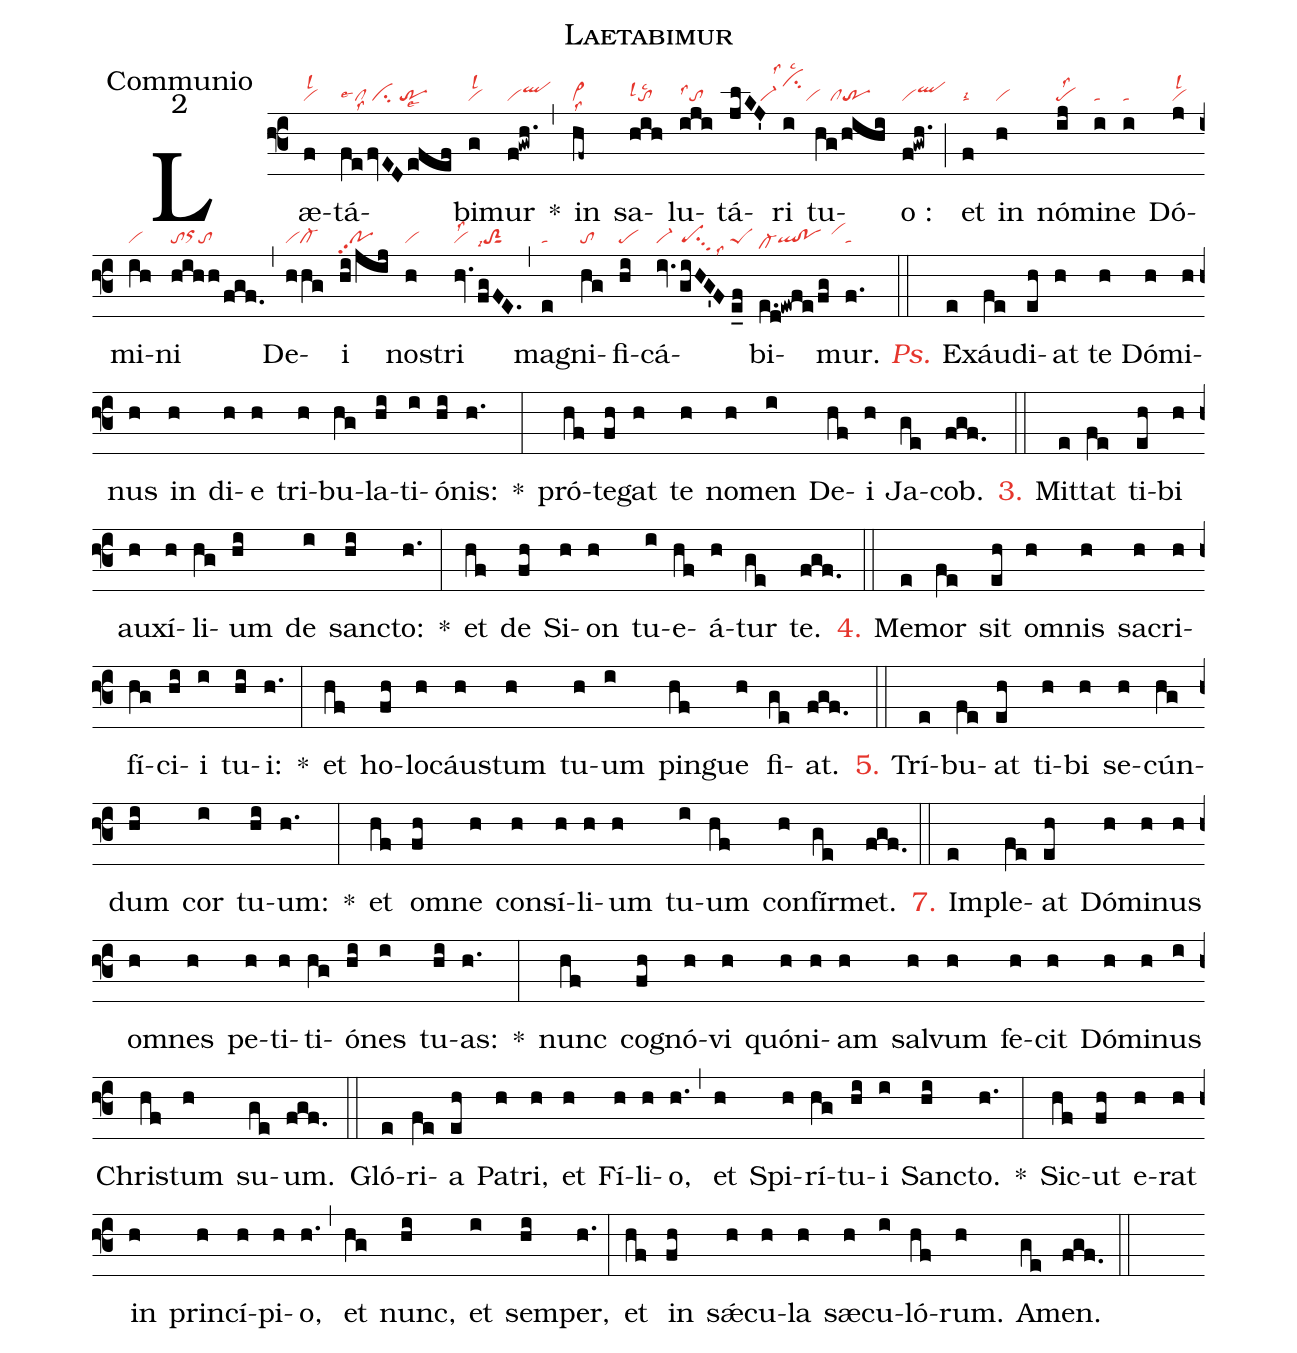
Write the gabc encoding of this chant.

name:Laetabimur;
office-part:Communio;
mode:2;
nabc-lines:1;
%%
(f3) Læ(f|vilsl2)tá(fefvEDefef|cllse4lss8/ci/trlse8)bi(g|vilsl2)mur(f!gwh.|viqlhi) *(,) in(hf~|vi>lss8) sa(hih|tolsl1lsc2)lu(iji|tolss1)tá(jlKJ'|////////vi-`cihklss1lsc2)ri(i|//////vi) tu(hg/hihi|////cltr)o :(f!gwh.|viqlhi) (;) et(f|talsi2) in(h|vi) nó(ij|pelss2)mi(i|ta)ne(i|ta) Dó(j|vilsl2)mi(ih|vi)ni(hihh/fgf.|toorhhto) (,) De(hhg|vicl-)i(hi/jij|popp2) nos(h|vi)tri(hv.fgFE.|vilss2//toS2sut1lsi7) (,) mag(e|ta)ni(hg|to)fi(hi|pe)cá(iv.giHG'F//e_f|vi-//pesu3lss9/peS)bi(e.d!ewfe/fg|cl-hdql!po//vihi)mur.(f.|ta) (::)

<i><c>Ps.</c></i> Ex(e)áu(fe)di(eh)at(h) te(h) Dó(h)mi(h)nus(h) in(h) di(h)e(h) tri(h)bu(hg)la(hi)ti(i)ó(hi)nis:(h.) *(:) pró(hf)te(fh)gat(h) te(h) no(h)men(i) De(hf)i(h) Ja(ge)cob.(fgf.) (::)

<c>3. </c>Mit(e)tat(fe) ti(eh)bi(h) au(h)xí(h)li(hg)um(hi) de(i) sanc(hi)to:(h.) *(:) et(hf) de(fh) Si(h)on(h) tu(i)e(hf)á(h)tur(ge) te.(fgf.) (::)

<c>4. </c>Me(e)mor(fe) sit(eh) om(h)nis(h) sa(h)cri(h)fí(hg)ci(hi)i(i) tu(hi)i:(h.) *(:) et(hf) ho(fh)lo(h)cáus(h)tum(h) tu(h)um(i) pin(hf)gue(h) fi(ge)at.(fgf.) (::)

<c>5. </c>Trí(e)bu(fe)at(eh) ti(h)bi(h) se(h)cún(hg)dum(hi) cor(i) tu(hi)um:(h.) *(:) et(hf) om(fh)ne(h) con(h)sí(h)li(h)um(h) tu(i)um(hf) con(h)fír(ge)met.(fgf.) (::)

<c>7. </c>Im(e)ple(fe)at(eh) Dó(h)mi(h)nus(h) om(h)nes(h) pe(h)ti(h)ti(hg)ó(hi)nes(i) tu(hi)as:(h.) *(:) nunc(hf) co(fh)gnó(h)vi(h) quón(h)i(h)am(h) sal(h)vum(h) fe(h)cit(h) Dó(h)mi(h)nus(i) Chris(hf)tum(h) su(ge)um.(fgf.) (::)

Gló(e)ri(fe)a(eh) Pa(h)tri,(h) et(h) Fí(h)li(h)o,(h.) (,) et(h) Spi(h)rí(hg)tu(hi)i(i) San(hi)cto.(h.) *(:) Sic(hf)ut(fh) e(h)rat(h) in(h) prin(h)cí(h)pi(h)o,(h.) (,) et(hg) nunc,(hi) et(i) sem(hi)per,(h.) (:) et(hf) in(fh) sǽ(h)cu(h)la(h) sæ(h)cu(i)ló(hf)rum.(h) A(ge)men.(fgf.) (::)
